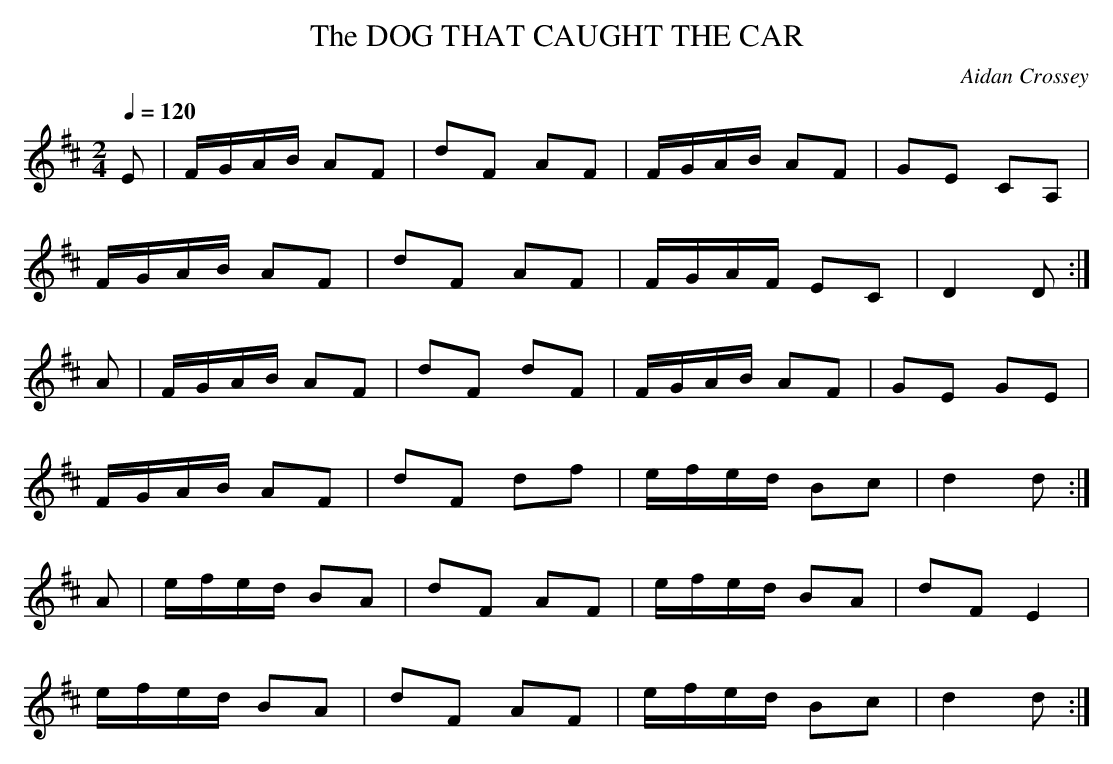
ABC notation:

X:1
T:DOG THAT CAUGHT THE CAR, The
C:Aidan Crossey
Q:1/4=120
M:2/4
L:1/8
K:Dmaj
E|F/G/A/B/ AF|dF AF|F/G/A/B/ AF|GE CA,|
F/G/A/B/ AF|dF AF|F/G/A/F/ EC|D2 D:|
A|F/G/A/B/ AF|dF dF|F/G/A/B/ AF|GE GE|
F/G/A/B/ AF|dF df|e/f/e/d/ Bc|d2 d:|
A|e/f/e/d/ BA|dF AF|e/f/e/d/ BA|dF E2|
e/f/e/d/ BA|dF AF|e/f/e/d/ Bc|d2 d:|
